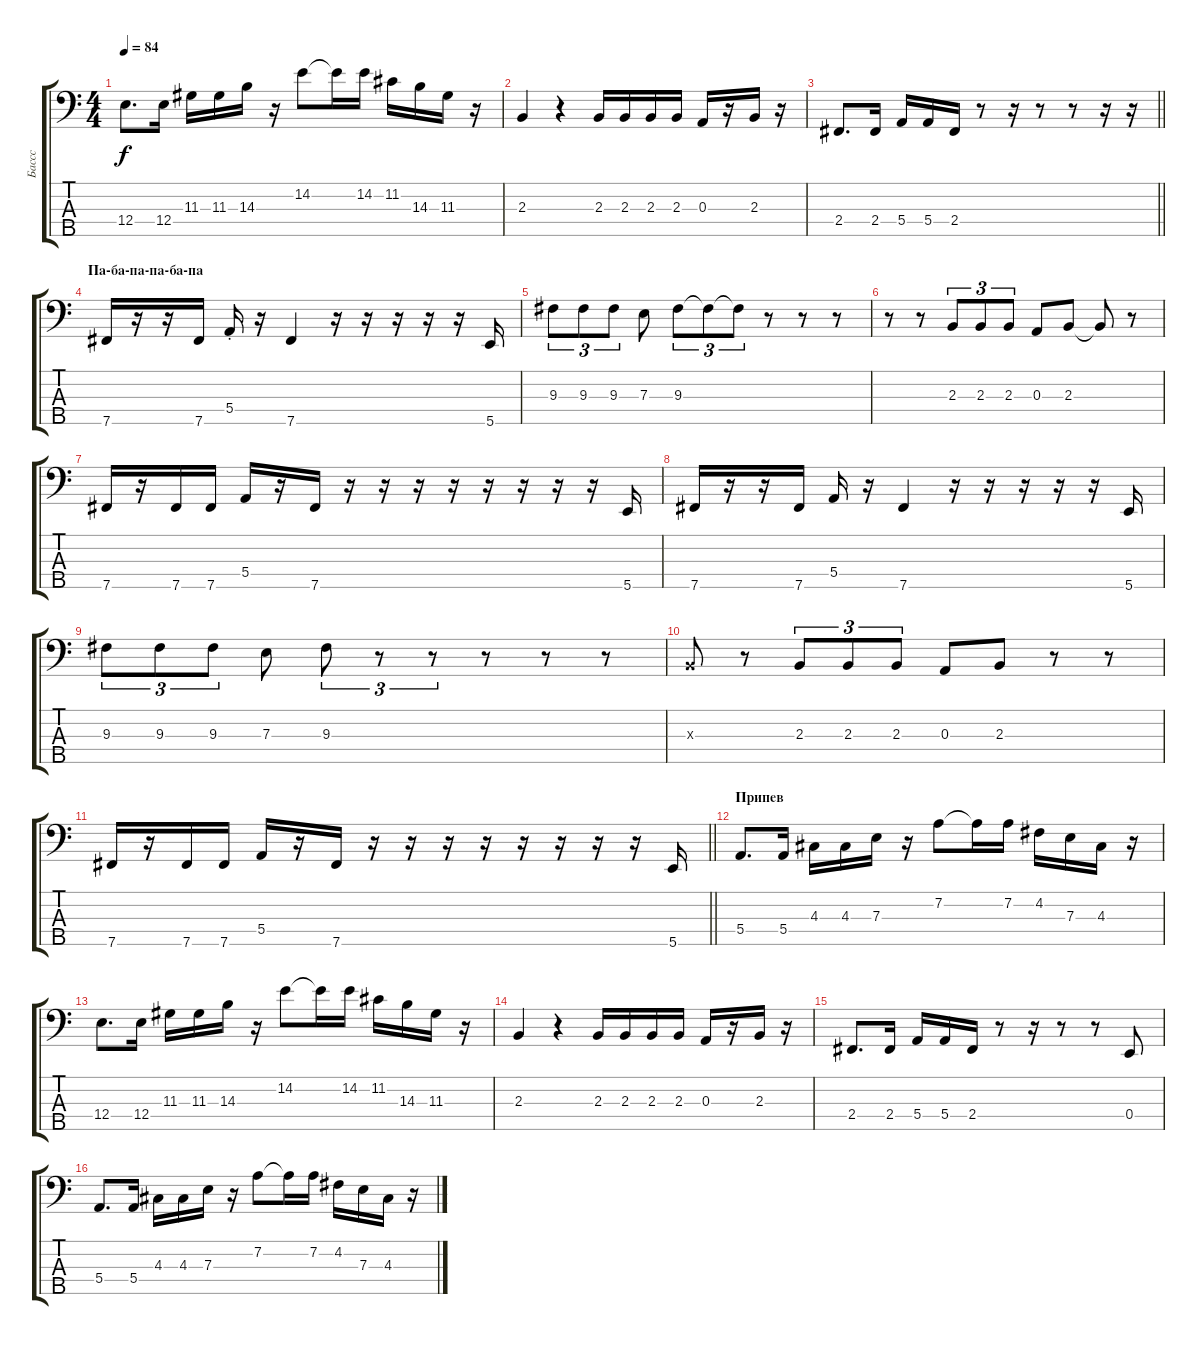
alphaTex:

\track ("Бассс" "Бассс") {instrument electricbassfinger}
\staff {score tabs}
\tuning (G2 D2 A1 E1 B0) {hide}
\ts (4 4)
\tempo 84
\clef f4
\ks c
12.4.8{d dy f} 12.4.16 11.3.16 11.3.16 14.3.16 r.16 14.2.8 14.2{t}.16 14.2.16 11.2.16 14.3.16 11.3.16 r.16 |
2.3.4 r.4 2.3.16 2.3.16 2.3.16 2.3.16 0.3.16 r.16 2.3.16 r.16 |
\barLineRight lightlight
2.4.8{d} 2.4.16 5.4.16 5.4.16 2.4.16 r.8 r.16 r.8 r.8 r.16 r.16 |
\section ("" "Па-ба-па-па-ба-па")
7.5.16 r.16 r.16 7.5.16 5.4{st}.16 r.16 7.5.4 r.16 r.16 r.16 r.16 r.16 5.5.16 |
9.3.8{tu (3 2)} 9.3.8{tu (3 2)} 9.3.8{tu (3 2)} 7.3.8 9.3.8{tu (3 2)} 9.3{t}.8{tu (3 2)} 9.3{t}.8{tu (3 2)} r.8 r.8 r.8 |
r.8 r.8 2.3.8{tu (3 2)} 2.3.8{tu (3 2)} 2.3.8{tu (3 2)} 0.3.8 2.3.8 2.3{t}.8 r.8 |
7.5.16 r.16 7.5.16 7.5.16 5.4.16 r.16 7.5.16 r.16 r.16 r.16 r.16 r.16 r.16 r.16 r.16 5.5.16 |
7.5.16 r.16 r.16 7.5.16 5.4.16 r.16 7.5.4 r.16 r.16 r.16 r.16 r.16 5.5.16 |
9.3.8{tu (3 2)} 9.3.8{tu (3 2)} 9.3.8{tu (3 2)} 7.3.8 9.3.8{tu (3 2)} r.8{tu (3 2)} r.8{tu (3 2)} r.8 r.8 r.8 |
2.3{x}.8 r.8 2.3.8{tu (3 2)} 2.3.8{tu (3 2)} 2.3.8{tu (3 2)} 0.3.8 2.3.8 r.8 r.8 |
\barLineRight lightlight
7.5.16 r.16 7.5.16 7.5.16 5.4.16 r.16 7.5.16 r.16 r.16 r.16 r.16 r.16 r.16 r.16 r.16 5.5.16 |
\section ("" "Припев")
5.4.8{d} 5.4.16 4.3.16 4.3.16 7.3.16 r.16 7.2.8 7.2{t}.16 7.2.16 4.2.16 7.3.16 4.3.16 r.16 |
12.4.8{d} 12.4.16 11.3.16 11.3.16 14.3.16 r.16 14.2.8 14.2{t}.16 14.2.16 11.2.16 14.3.16 11.3.16 r.16 |
2.3.4 r.4 2.3.16 2.3.16 2.3.16 2.3.16 0.3.16 r.16 2.3.16 r.16 |
2.4.8{d} 2.4.16 5.4.16 5.4.16 2.4.16 r.8 r.16 r.8 r.8 0.4.8 |
5.4.8{d} 5.4.16 4.3.16 4.3.16 7.3.16 r.16 7.2.8 7.2{t}.16 7.2.16 4.2.16 7.3.16 4.3.16 r.16
